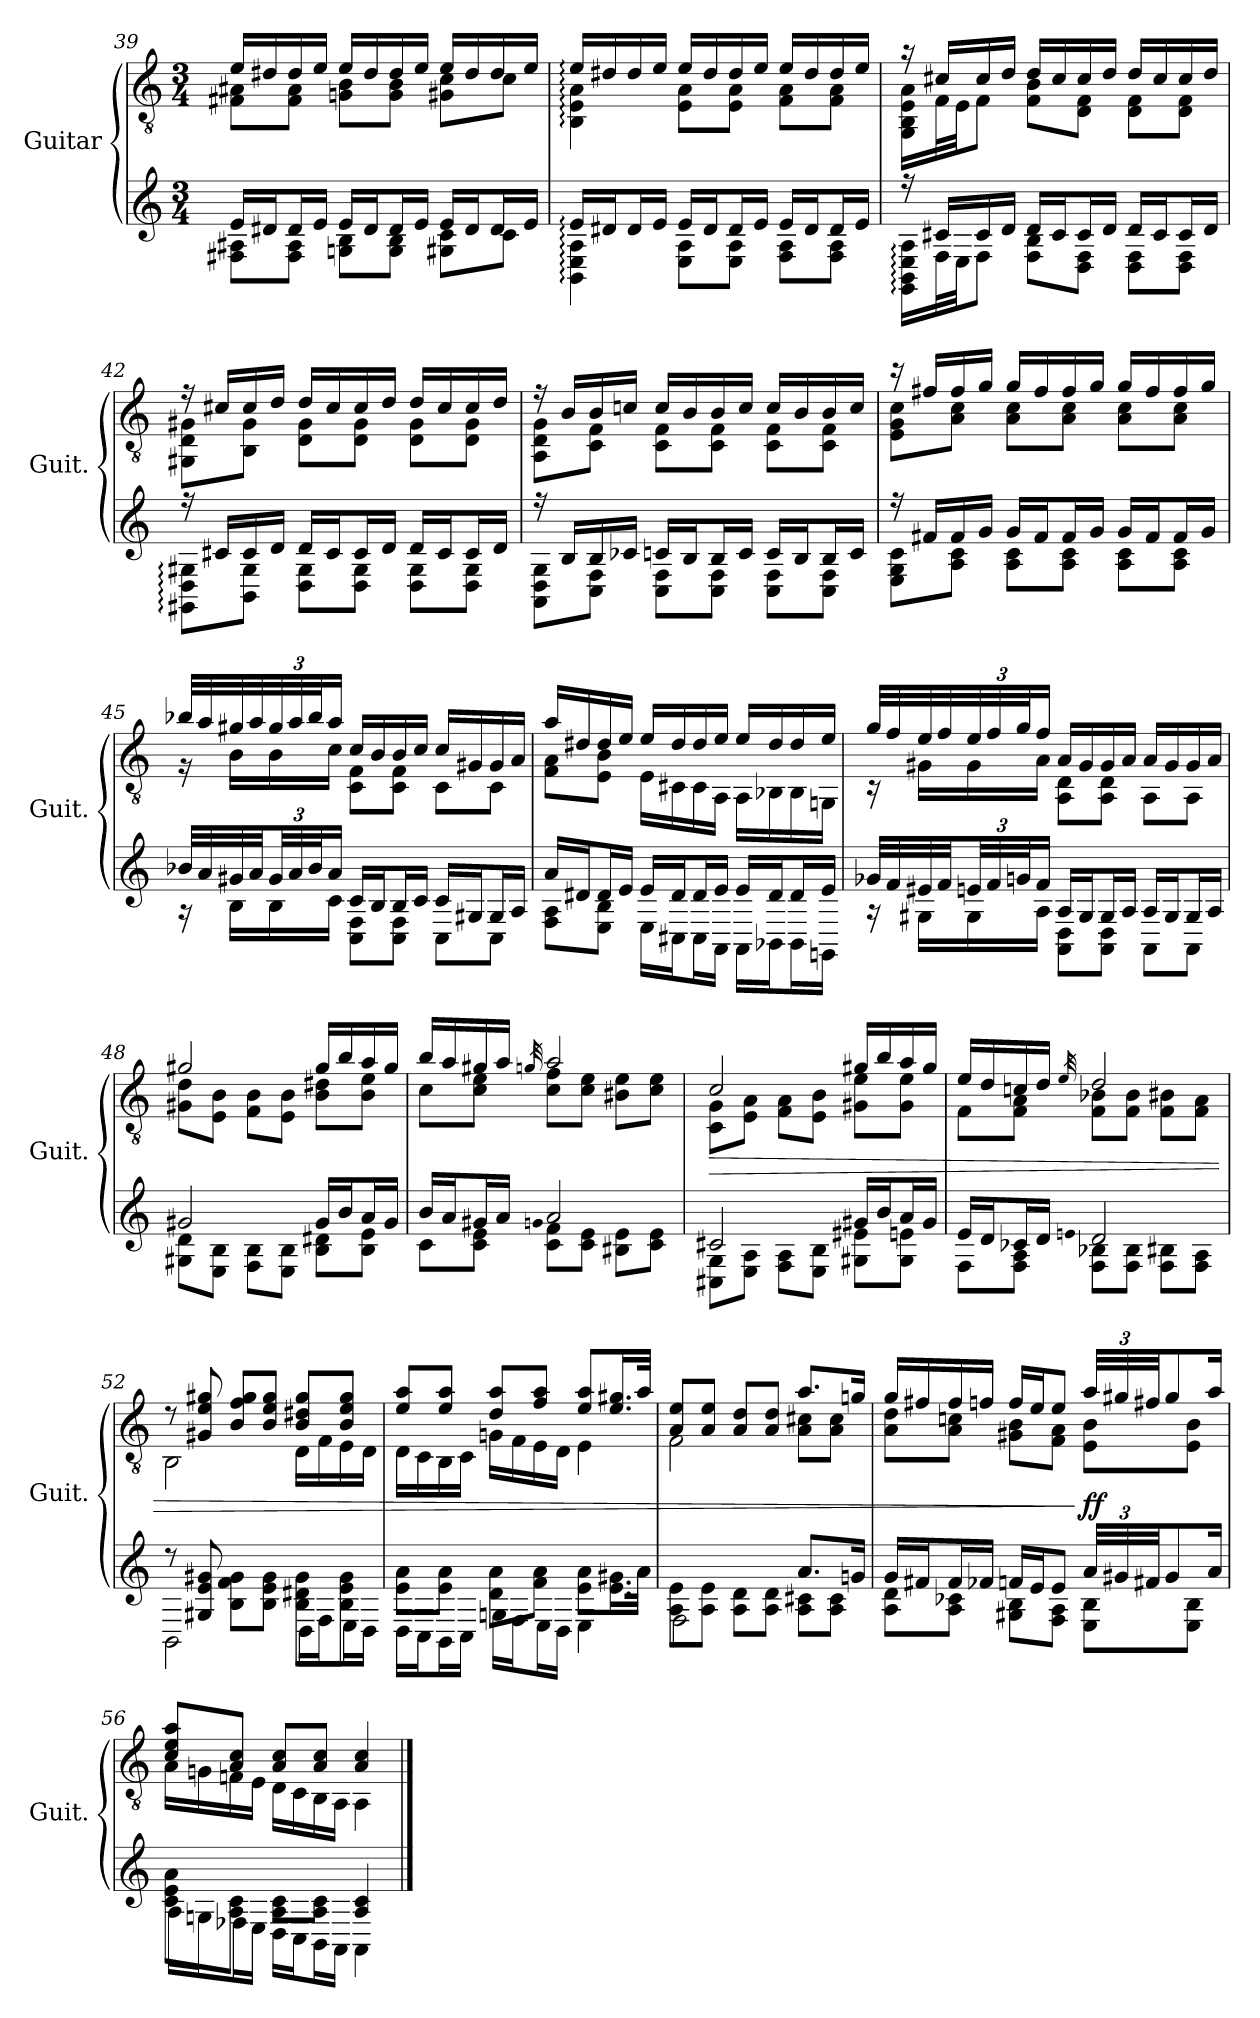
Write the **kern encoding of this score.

**kern	**kern	**dynam
*part1	*part1	*part1
*staff2	*staff1	*staff1/2
*I"Guitar	*	*
*I'Guit.	*	*
*	*clefGv2	*
*k[]	*k[]	*
*M3/4	*M3/4	*
=39	=39	=39
*^	*^	*
16eLL	8F#\ 8A#\L	16e/LL	8F#X\ 8A#X\L	.
16d#J	.	16d#X/	.	.
16d#L	8F#\ 8A#\J	16d#/	8F#\ 8A#\J	.
16eJJ	.	16e/JJ	.	.
16eLL	8Gn\ 8B\L	16e/LL	8Gn\ 8B\L	.
16d#J	.	16d#/	.	.
16d#L	8G\ 8B\J	16d#/	8G\ 8B\J	.
16eJJ	.	16e/JJ	.	.
16eLL	8G#\ 8c\L	16e/LL	8G#X\ 8c\L	.
16d#J	.	16d#/	.	.
16d#L	8cJ	16d#/	8c\J	.
16eJJ	.	16e/JJ	.	.
=40	=40	=40	=40	=40
16e:LL	4BB: 4E: 4A:	16e:/LL	4BB\: 4E\: 4A\:	.
16d#J	.	16d#X/	.	.
16d#L	.	16d#/	.	.
16eJJ	.	16e/JJ	.	.
16eLL	8E\ 8A\L	16e/LL	8E\ 8A\L	.
16d#J	.	16d#/	.	.
16d#L	8E\ 8A\J	16d#/	8E\ 8A\J	.
16eJJ	.	16e/JJ	.	.
16eLL	8F\ 8A\L	16e/LL	8F\ 8A\L	.
16d#J	.	16d#/	.	.
16d#L	8F\ 8A\J	16d#/	8F\ 8A\J	.
16eJJ	.	16e/JJ	.	.
!!LO:LB:g=z	!!
=41	=41	=41	=41	=41
16r	16GG:\ 16BB:\ 16E:\ 16A:\LL	16r	16GG\: 16BB\: 16E\: 16A\:LL	.
16c#LL	32FL	16c#X/LL	32F\L	.
.	32EJJ	.	32E\JJ	.
16c#	8FJ	16c#/	8F\J	.
16dJJ	.	16d/JJ	.	.
16dLL	8F\ 8B\L	16d/LL	8F\ 8B\L	.
16c#J	.	16c#/	.	.
16c#L	8D\ 8F\J	16c#/	8D\ 8F\J	.
16dJJ	.	16d/JJ	.	.
16dLL	8D\ 8F\L	16d/LL	8D\ 8F\L	.
16c#J	.	16c#/	.	.
16c#L	8D\ 8F\J	16c#/	8D\ 8F\J	.
16dJJ	.	16d/JJ	.	.
=42	=42	=42	=42	=42
16r	8GG#:\ 8D:\ 8G#:\L	16r	8GG#X\: 8D\: 8G#X\:L	.
16c#LL	.	16c#X/LL	.	.
16c#	8BB\ 8G#\J	16c#/	8BB\ 8G#\J	.
16dJJ	.	16d/JJ	.	.
16dLL	8D\ 8G#\L	16d/LL	8D\ 8G#\L	.
16c#J	.	16c#/	.	.
16c#L	8D\ 8G#\J	16c#/	8D\ 8G#\J	.
16dJJ	.	16d/JJ	.	.
16dLL	8D\ 8G#\L	16d/LL	8D\ 8G#\L	.
16c#J	.	16c#/	.	.
16c#L	8D\ 8G#\J	16c#/	8D\ 8G#\J	.
16dJJ	.	16d/JJ	.	.
=43	=43	=43	=43	=43
16r	8AA\ 8D\ 8G\L	16r	8AA\ 8D\ 8G\L	.
16BLL	.	16B/LL	.	.
16B	8C\ 8F\J	16B/	8C\ 8F\J	.
16c-XJJ	.	16cn/JJ	.	.
16cLL	8C\ 8F\L	16c/LL	8C\ 8F\L	.
16BJ	.	16B/	.	.
16BL	8C\ 8F\J	16B/	8C\ 8F\J	.
16cJJ	.	16c/JJ	.	.
16cLL	8C\ 8F\L	16c/LL	8C\ 8F\L	.
16BJ	.	16B/	.	.
16BL	8C\ 8F\J	16B/	8C\ 8F\J	.
16cJJ	.	16c/JJ	.	.
!!LO:LB:g=z	!!
=44	=44	=44	=44	=44
16r	8E\ 8G\ 8c\L	16r	8E\ 8G\ 8c\L	.
16f#LL	.	16f#X/LL	.	.
16f#	8A\ 8c\J	16f#/	8A\ 8c\J	.
16gJJ	.	16g/JJ	.	.
16gLL	8A\ 8c\L	16g/LL	8A\ 8c\L	.
16f#J	.	16f#/	.	.
16f#L	8A\ 8c\J	16f#/	8A\ 8c\J	.
16gJJ	.	16g/JJ	.	.
16gLL	8A\ 8c\L	16g/LL	8A\ 8c\L	.
16f#J	.	16f#/	.	.
16f#L	8A\ 8c\J	16f#/	8A\ 8c\J	.
16gJJ	.	16g/JJ	.	.
=45	=45	=45	=45	=45
32b-LLL	16r	32b-X/LLL	16r	.
32a	.	32a/	.	.
32g#	16BLL	32g#X/	16B\LL	.
32aJJ	.	32a/	.	.
*Xbrackettup	*	*Xbrackettup	*	*
48g#LL	16B	48g#/	16B\	.
48a	.	48a/	.	.
48b-J	.	48b-/J	.	.
16aJJ	16cJJ	16a/JJ	16c\JJ	.
16cLL	8C\ 8F\L	16c/LL	8C\ 8F\L	.
16BJ	.	16B/	.	.
16BL	8C\ 8F\J	16B/	8C\ 8F\J	.
16cJJ	.	16c/JJ	.	.
16cLL	8CL	16c/LL	8C\L	.
16G#J	.	16G#X/	.	.
16G#L	8CJ	16G#/	8C\J	.
16AJJ	.	16A/JJ	.	.
!!LO:LB:g=z	!!
=46	=46	=46	=46	=46
16aLL	8F\ 8A\L	16a/LL	8F\ 8A\L	.
16d#J	.	16d#X/	.	.
16d#L	8E\ 8B\J	16d#/	8E\ 8B\J	.
16eJJ	.	16e/JJ	.	.
16eLL	16ELL	16e/LL	16E\LL	.
16d#J	16C#J	16d#/	16C#X\	.
16d#L	16C#L	16d#/	16C#\	.
16eJJ	16AAJJ	16e/JJ	16AA\JJ	.
16eLL	16AALL	16e/LL	16AA\LL	.
16d#J	16BB-J	16d#/	16BB-X\	.
16d#L	16BB-L	16d#/	16BB-\	.
16eJJ	16GGnJJ	16e/JJ	16GGn\JJ	.
=47	=47	=47	=47	=47
32g-XLLL	16r	32g/LLL	16r	.
32f	.	32f/	.	.
32e#X	16G#LL	32e/	16G#X\LL	.
32fJJ	.	32f/	.	.
48eLL	16G#	48e/	16G#\	.
48f	.	48f/	.	.
48gJ	.	48g/J	.	.
16fJJ	16AJJ	16f/JJ	16A\JJ	.
16ALL	8AA\ 8D\L	16A/LL	8AA\ 8D\L	.
16G#J	.	16G#/	.	.
16G#L	8AA\ 8D\J	16G#/	8AA\ 8D\J	.
16AJJ	.	16A/JJ	.	.
16ALL	8AAL	16A/LL	8AA\L	.
16G#J	.	16G#/	.	.
16G#L	8AAJ	16G#/	8AA\J	.
16AJJ	.	16A/JJ	.	.
=48	=48	=48	=48	=48
2g#	8G#\ 8d\L	2g#X/	8G#X\ 8d\L	.
.	8E\ 8B\J	.	8E\ 8B\J	.
.	8F\ 8B\L	.	8F\ 8B\L	.
.	8E\ 8B\J	.	8E\ 8B\J	.
16g#LL	8B\ 8d#\L	16g#/LL	8B\ 8d#X\L	.
16bJ	.	16b/	.	.
16aL	8B\ 8e\J	16a/	8B\ 8e\J	.
16g#JJ	.	16g#/JJ	.	.
!!LO:PB:g=z	!!
=49	=49	=49	=49	=49
16bLL	8cL	16b/LL	8c\L	.
16aJ	.	16a/	.	.
16g#L	8c\ 8e\J	16g#X/	8c\ 8e\J	.
16aJJ	.	16a/JJ	.	.
qg	.	32qgn/	.	.
2a	8c\ 8f\L	2a/	8c\ 8f\L	.
.	8c\ 8e\J	.	8c\ 8e\J	.
.	8B#\ 8e\L	.	8B#X\ 8e\L	.
.	8c\ 8e\J	.	8c\ 8e\J	.
=50	=50	=50	=50	=50
!	!	!	!	!LO:HP:b
2c#X	8C#X\ 8G\L	2c/	8C\ 8G\L	>
.	8E\ 8A\J	.	8E\ 8A\J	.
.	8F\ 8A\L	.	8F\ 8A\L	.
.	8E\ 8B\J	.	8E\ 8B\J	.
16g#LL	8G#\ 8e#X\L	16g#X/LL	8G#X\ 8e\L	.
16bJ	.	16b/	.	.
16aL	8G#\ 8e\J	16a/	8G#\ 8e\J	.
16g#JJ	.	16g#/JJ	.	.
=51	=51	=51	=51	=51
16eLL	8FL	16e/LL	8F\L	.
16dJ	.	16d/	.	.
16c-XL	8F\ 8A\J	16cn/	8F\ 8A\J	.
16dJJ	.	16d/JJ	.	.
qen	.	32qe/	.	.
2d	8F\ 8B-\L	2d/	8F\ 8B-X\L	.
.	8F\ 8B-\J	.	8F\ 8B-\J	.
.	8F\ 8B#X\L	.	8F\ 8B#X\L	.
.	8F\ 8A\J	.	8F\ 8A\J	.
=52	=52	=52	=52	=52
8r	2BB	8r	2BB\	.
8G# 8e 8g#	.	8G#X/ 8e/ 8g#X/	.	.
8B\ 8f\ 8g#\L	.	8B/ 8f/ 8g#/L	.	.
8B\ 8e\ 8g#\J	.	8B/ 8e/ 8g#/J	.	.
8B\ 8d#\ 8g#\L	16DLL	8B/ 8d#X/ 8g#/L	16D\LL	.
.	16FJ	.	16F\	.
8B\ 8e\ 8g#\J	16EL	8B/ 8e/ 8g#/J	16E\	.
.	16DJJ	.	16D\JJ	.
!!LO:LB:g=z	!!
=53	=53	=53	=53	=53
8e\ 8a\L	16DLL	8e/ 8a/L	16D\LL	.
.	16CJ	.	16C\	.
8e\ 8a\J	16BBL	8e/ 8a/J	16BB\	.
.	16CJJ	.	16C\JJ	.
8d\ 8a\L	16GnLL	8d/ 8a/L	16Gn\LL	.
.	16FJ	.	16F\	.
8f\ 8a\J	16EL	8f/ 8a/J	16E\	.
.	16DJJ	.	16D\JJ	.
8e\ 8a\L	4E	8e/ 8a/L	4E\	.
16.e\ 16.g#\L	.	16.e/ 16.g#X/L	.	.
32aJJk	.	32a/JJk	.	.
=54	=54	=54	=54	=54
8A\ 8e\L	2F	8A/ 8e/L	2F\	.
8A\ 8e\J	.	8A/ 8e/J	.	.
8A\ 8d\L	.	8A/ 8d/L	.	.
8A\ 8d\J	.	8A/ 8d/J	.	.
8.aL	8A\ 8c#\L	8.a/L	8A\ 8c#X\L	.
.	8A\ 8c#\J	.	8A\ 8c#\J	.
16gnJk	.	16gn/Jk	.	.
=55	=55	=55	=55	=55
16gLL	8A\ 8d\L	16g/LL	8A\ 8d\L	.
16f#XJ	.	16f#X/	.	.
16f#L	8A\ 8c-X\J	16f#/	8A\ 8cn\J	.
16f-XJJ	.	16fn/JJ	.	.
16fLL	8G#\ 8B\L	16f/LL	8G#X\ 8B\L	.
16eJ	.	16e/J	.	.
8eJ	8F\ 8A\J	8e/J	8F\ 8A\J	.
!	!	!	!	!LO:DY:n=1:b
48aLLL	8E\ 8B\L	48a/LLL	8E\ 8B\L	] ff
48g#	.	48g#X/	.	.
48f#JJ	.	48f#X/JJ	.	.
8g#	.	8g#/	.	.
.	8E\ 8B\J	.	8E\ 8B\J	.
16aJk	.	16a/Jk	.	.
!!LO:LB:g=z	!!
=56	=56	=56	=56	=56
8c\ 8e\ 8a\L	16ALL	8c/ 8e/ 8a/L	16A\LL	.
.	16GnJ	.	16Gn\	.
8A\ 8c\J	16F-XL	8A/ 8c/J	16Fn\	.
.	16EJJ	.	16E\JJ	.
8A\ 8c\L	16DLL	8A/ 8c/L	16D\LL	.
.	16CJ	.	16C\	.
8A\ 8c\J	16BBL	8A/ 8c/J	16BB\	.
.	16AAJJ	.	16AA\JJ	.
4A 4c	4AA	4A/ 4c/	4AA\	.
*v	*v	*	*	*
*	*v	*v	*
==	==	==
*-	*-	*-
